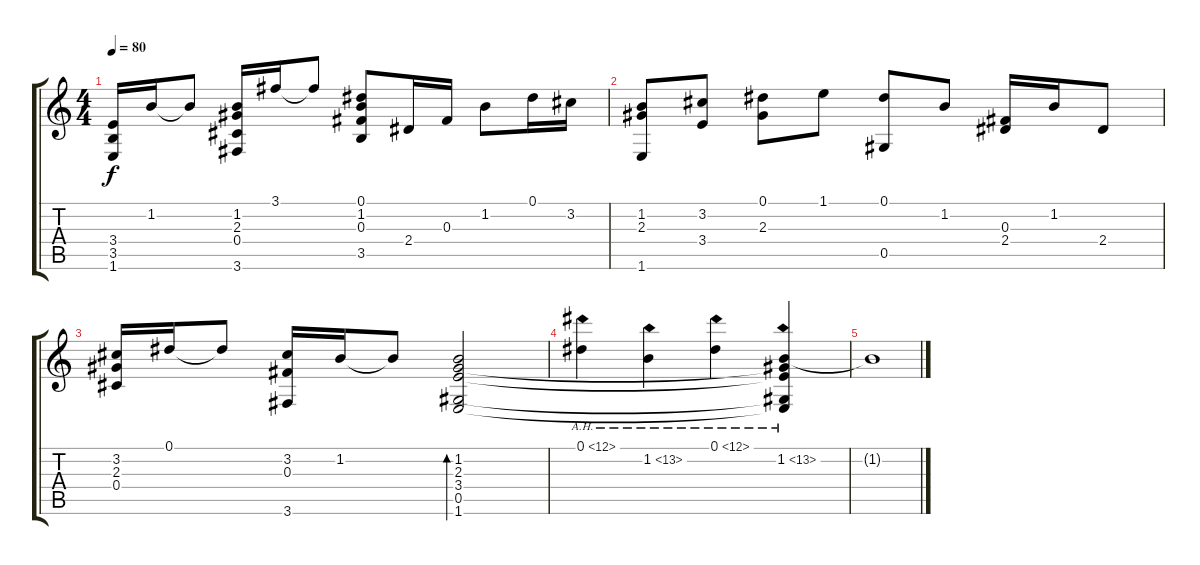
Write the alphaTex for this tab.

\track "" {instrument acousticguitarsteel}
\staff {score tabs}
\tuning (Eb4 Bb3 Gb3 Db3 Ab2 Eb2) {hide}
\ts (4 4)
\tempo 80
\clef g2
\ks c
(3.4 3.5 1.6).16{dy f} 1.2.16 1.2{t}.8 (1.2 2.3 0.4 3.6).16 3.1.16 3.1{t}.8 (0.1 1.2 0.3 3.5).8 2.4.16 0.3.16 1.2.8 0.1.16 3.2.16 |
(1.2 2.3 1.6).8 (3.2 3.4).8 (0.1 2.3).8 1.1.8 (0.1 0.5).8 1.2.8 (0.3 2.4).16 1.2.16 2.4.8 |
(3.2 2.3 0.4).16 0.1.16 0.1{t}.8 (3.2 0.3 3.6).16 1.2.16 1.2{t}.8 (1.2 2.3 3.4 0.5 1.6).2{bd 60} |
0.1{ah 12}.4 1.2{ah 12}.4 0.1{ah 12}.4 (1.2{ah 12} 2.3{t} 3.4{t} 0.5{t} 1.6{t}).4 |
1.2{t}.1
